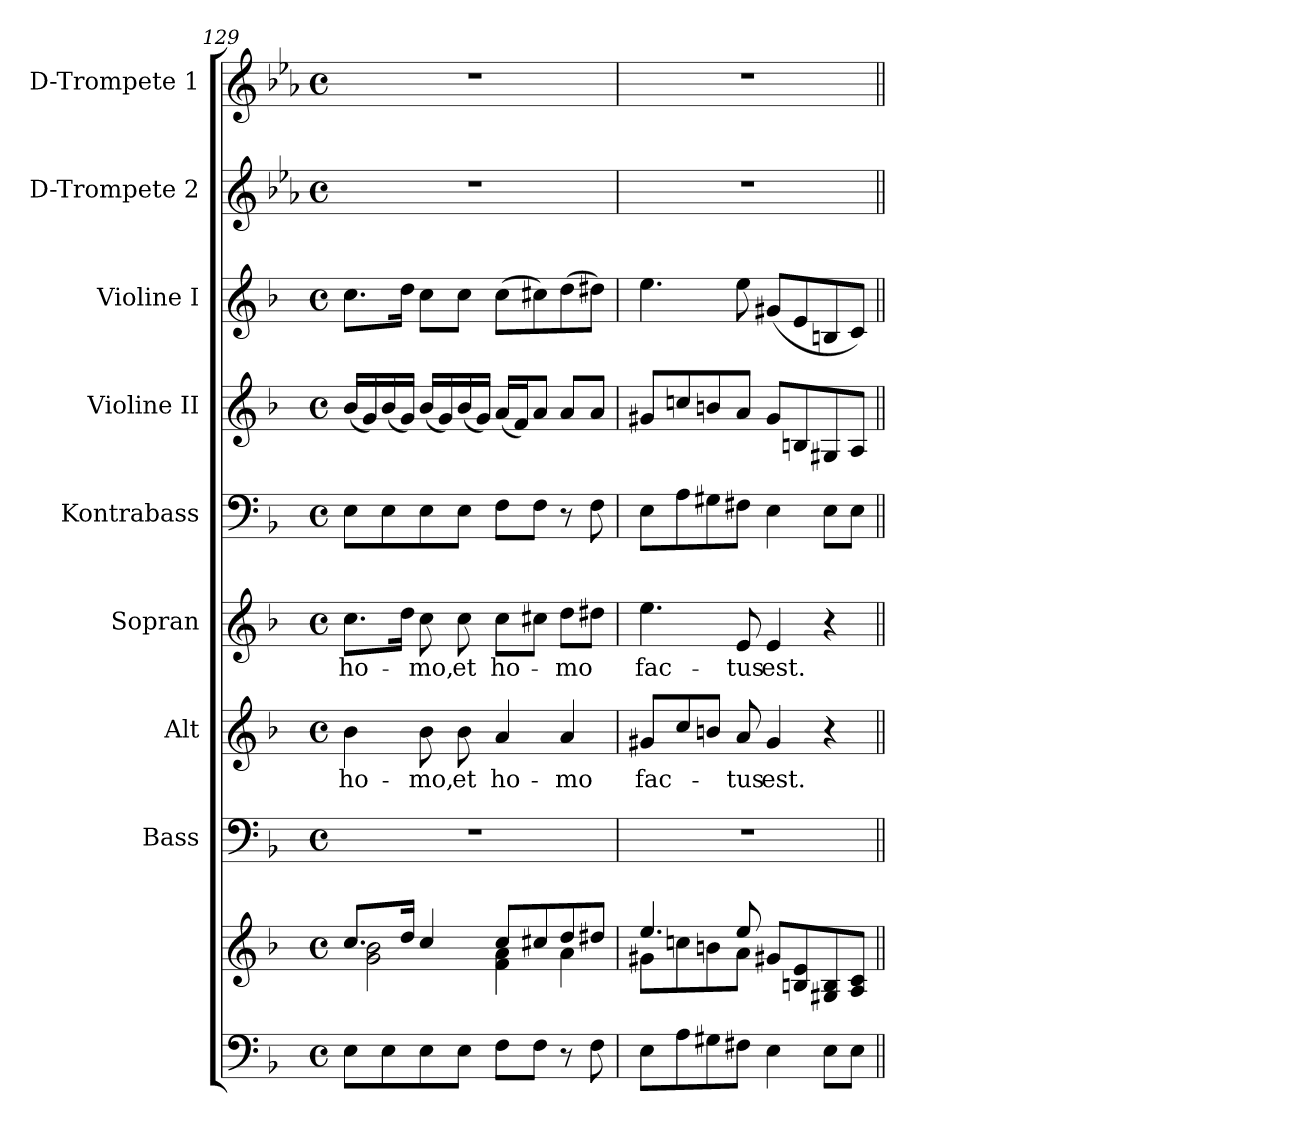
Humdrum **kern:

**kern	**kern	**kern	**kern	**text	**kern	**text	**kern	**kern	**kern	**kern	**kern
*part9	*part9	*part8	*part7	*part7	*part6	*part6	*part5	*part4	*part3	*part2	*part1
*staff10	*staff9	*staff8	*staff7	*staff7	*staff6	*staff6	*staff5	*staff4	*staff3	*staff2	*staff1
*	*	*I"Bass	*I"Alt	*	*I"Sopran	*	*I"Kontrabass	*I"Violine II	*I"Violine I	*I"D-Trompete 2	*I"D-Trompete 1
*	*	*I'B.	*I'A.	*	*I'S.	*	*I'Kb.	*I'Vl. II	*I'Vl. I	*I'D Trp. 2	*I'D Trp. 1
*clefF4	*clefG2	*clefF4	*clefG2	*	*clefG2	*	*clefF4	*clefG2	*clefG2	*clefG2	*clefG2
*	*	*	*	*	*	*	*ITrd7c12	*	*	*ITrd-1c-2	*ITrd-1c-2
*k[b-]	*k[b-]	*k[b-]	*k[b-]	*	*k[b-]	*	*k[b-]	*k[b-]	*k[b-]	*k[b-]	*k[b-]
*F:	*F:	*F:	*F:	*	*F:	*	*F:	*F:	*F:	*F:	*F:
*M4/4	*M4/4	*M4/4	*M4/4	*	*M4/4	*	*M4/4	*M4/4	*M4/4	*M4/4	*M4/4
*met(c)	*met(c)	*met(c)	*met(c)	*	*met(c)	*	*met(c)	*met(c)	*met(c)	*met(c)	*met(c)
=129	=129	=129	=129	=129	=129	=129	=129	=129	=129	=129	=129
*	*^	*	*	*	*	*	*	*	*	*	*
!	!	!	!	!	!LO:LY:b	!	!LO:LY:b	!	!	!	!	!
8E\L	8.cc/L	2g\ 2b-\	1r	4b-\	ho-	8.cc\L	ho-	8EE\L	(<16b-/LL	8.cc\L	1r	1r
.	.	.	.	.	.	.	.	.	16g/)	.	.	.
8E\	.	.	.	.	.	.	.	8EE\	(<16b-/	.	.	.
.	16dd/Jk	.	.	.	.	16dd\Jk	.	.	16g/JJ)	16dd\Jk	.	.
!	!	!	!	!	!LO:LY:b	!	!LO:LY:b	!	!	!	!	!
8E\	4cc/	.	.	8b-\	-mo,	8cc\	-mo,	8EE\	(<16b-/LL	8cc\L	.	.
.	.	.	.	.	.	.	.	.	16g/)	.	.	.
!	!	!	!	!	!LO:LY:b	!	!LO:LY:b	!	!	!	!	!
8E\J	.	.	.	8b-\	et	8cc\	et	8EE\J	(<16b-/	8cc\J	.	.
.	.	.	.	.	.	.	.	.	16g/JJ)	.	.	.
!	!	!	!	!	!LO:LY:b	!	!LO:LY:b	!	!	!	!	!
8F\L	8cc/L	4f\ 4a\	.	4a/	ho-	8cc\L	ho-	8FF\L	(<16a/LL	(>8cc\L	.	.
.	.	.	.	.	.	.	.	.	16f/J)	.	.	.
8F\J	8cc#X/	.	.	.	.	8cc#X\J	.	8FF\J	8a/J	8cc#X\)	.	.
!	!	!	!	!	!LO:LY:b	!	!LO:LY:b	!	!	!	!	!
8r	8dd/	4a\	.	4a/	-mo	8dd\L	-mo	8r	8a/L	(>8dd\	.	.
8F\	8dd#X/J	.	.	.	.	8dd#X\J	.	8FF\	8a/J	8dd#X\J)	.	.
=130	=130	=130	=130	=130	=130	=130	=130	=130	=130	=130	=130	=130
!	!	!	!	!	!LO:LY:b	!	!LO:LY:b	!	!	!	!	!
8E\L	4.ee/	8g#X\L	1r	8g#X/L	fac-	4.ee\	fac-	8EE\L	8g#X/L	4.ee\	1r	1r
8A\	.	8ccn\	.	8cc/	.	.	.	8AA\	8ccn/	.	.	.
8G#X\	.	8bn\	.	8bn/J	.	.	.	8GG#X\	8bn/	.	.	.
!	!	!	!	!	!LO:LY:b	!	!LO:LY:b	!	!	!	!	!
8F#X\J	8ee/	8a\J	.	8a/	-tus	8e/	-tus	8FF#X\J	8a/J	8ee\	.	.
!	!	!	!	!	!LO:LY:b	!	!LO:LY:b	!	!	!	!	!
4E\	8g#X/L	2ryy	.	4g#/	est.	4e/	est.	4EE\	8g#/L	(<8g#X/L	.	.
.	8Bn/ 8e/	.	.	.	.	.	.	.	8Bn/	8e/	.	.
8E\L	8G#X/ 8B/	.	.	4r	.	4r	.	8EE\L	8G#X/	8Bn/	.	.
8E\J	8A/ 8c/J	.	.	.	.	.	.	8EE\J	8A/J	8c/J)	.	.
*	*v	*v	*	*	*	*	*	*	*	*	*	*
=||	=||	=||	=||	=||	=||	=||	=||	=||	=||	=||	=||
*-	*-	*-	*-	*-	*-	*-	*-	*-	*-	*-	*-
